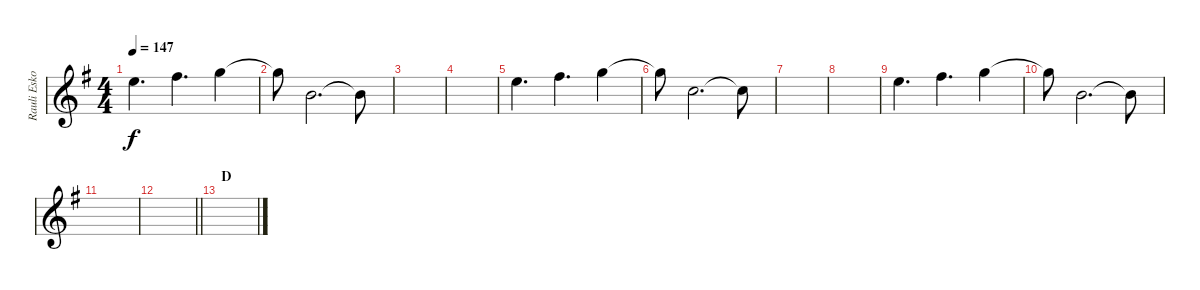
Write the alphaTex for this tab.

\track ("Rauli Eskolin" "Rauli Esko") {instrument brightacousticpiano}
\staff {score}
\tuning (E4 B3 G3 D3 A2 E2) {hide}
\ts (4 4)
\tempo 147
\clef g2
\ks eminor
12.1.4{d dy f} 14.1.4{d} 15.1.4 |
15.1{t}.8 7.1.2{d} 7.1{t}.8 |
|
|
12.1.4{d} 14.1.4{d} 15.1.4 |
15.1{t}.8 8.1.2{d} 8.1{t}.8 |
|
|
12.1.4{d} 14.1.4{d} 15.1.4 |
15.1{t}.8 7.1.2{d} 7.1{t}.8 |
|
\barLineRight lightlight
|
\section ("" "D")
